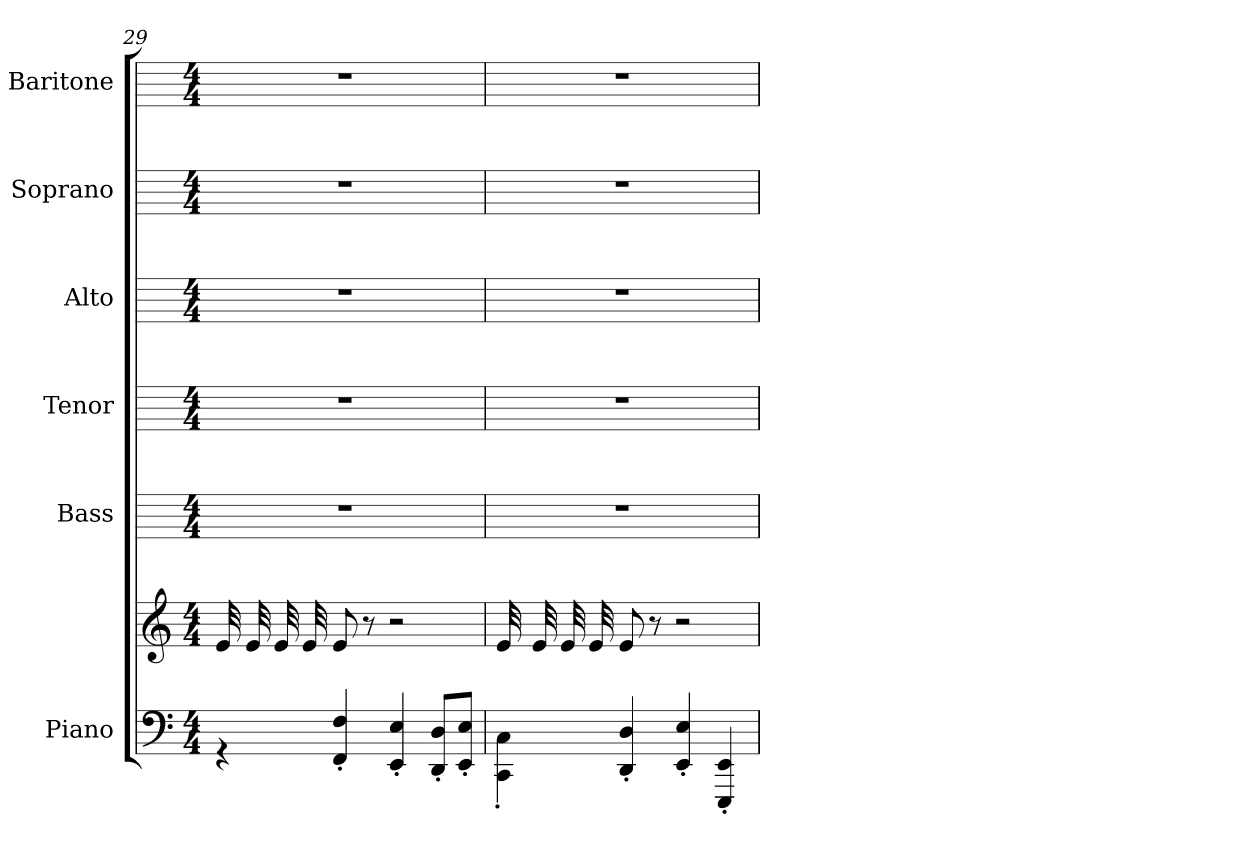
**kern	**kern	**kern	**kern	**kern	**kern	**kern
*part6	*part6	*part5	*part4	*part3	*part2	*part1
*staff7	*staff6	*staff5	*staff4	*staff3	*staff2	*staff1
*I"Piano	*	*I"Bass	*I"Tenor	*I"Alto	*I"Soprano	*I"Baritone
*	*	*I'B	*I'T	*I'A	*I'S	*
!!LO:LB:g=z
*clefF4	*clefG2	*	*	*	*	*
*k[]	*k[]	*	*	*	*	*
*C:	*C:	*	*	*	*	*
*M4/4	*M4/4	*M4/4	*M4/4	*M4/4	*M4/4	*M4/4
=29	=29	=29	=29	=29	=29	=29
*^	*	*	*	*	*	*
32ryy	4r	32eLLL	1r	1r	1r	1r	1r
32E	.	32ryy	.	.	.	.	.
32ryy	.	32e	.	.	.	.	.
32E	.	32ryy	.	.	.	.	.
32ryy	.	32e	.	.	.	.	.
32E	.	32ryy	.	.	.	.	.
32ryy	.	32e	.	.	.	.	.
32EJJJ	.	32ryy	.	.	.	.	.
2.ryy	4FF' 4F'	8e	.	.	.	.	.
.	.	8r	.	.	.	.	.
.	4EE' 4E'	2r	.	.	.	.	.
.	8DD' 8D'L	.	.	.	.	.	.
.	8EE' 8E'J	.	.	.	.	.	.
=30	=30	=30	=30	=30	=30	=30	=30
32ryy	4CC\' 4C\'	32eLLL	1r	1r	1r	1r	1r
32E	.	32ryy	.	.	.	.	.
32ryy	.	32e	.	.	.	.	.
32E	.	32ryy	.	.	.	.	.
32ryy	.	32e	.	.	.	.	.
32E	.	32ryy	.	.	.	.	.
32ryy	.	32e	.	.	.	.	.
32EJJJ	.	32ryy	.	.	.	.	.
2.ryy	4DD' 4D'	8e	.	.	.	.	.
.	.	8r	.	.	.	.	.
.	4EE' 4E'	2r	.	.	.	.	.
.	4EEE' 4EE'	.	.	.	.	.	.
*v	*v	*	*	*	*	*	*
=	=	=	=	=	=	=
*-	*-	*-	*-	*-	*-	*-
